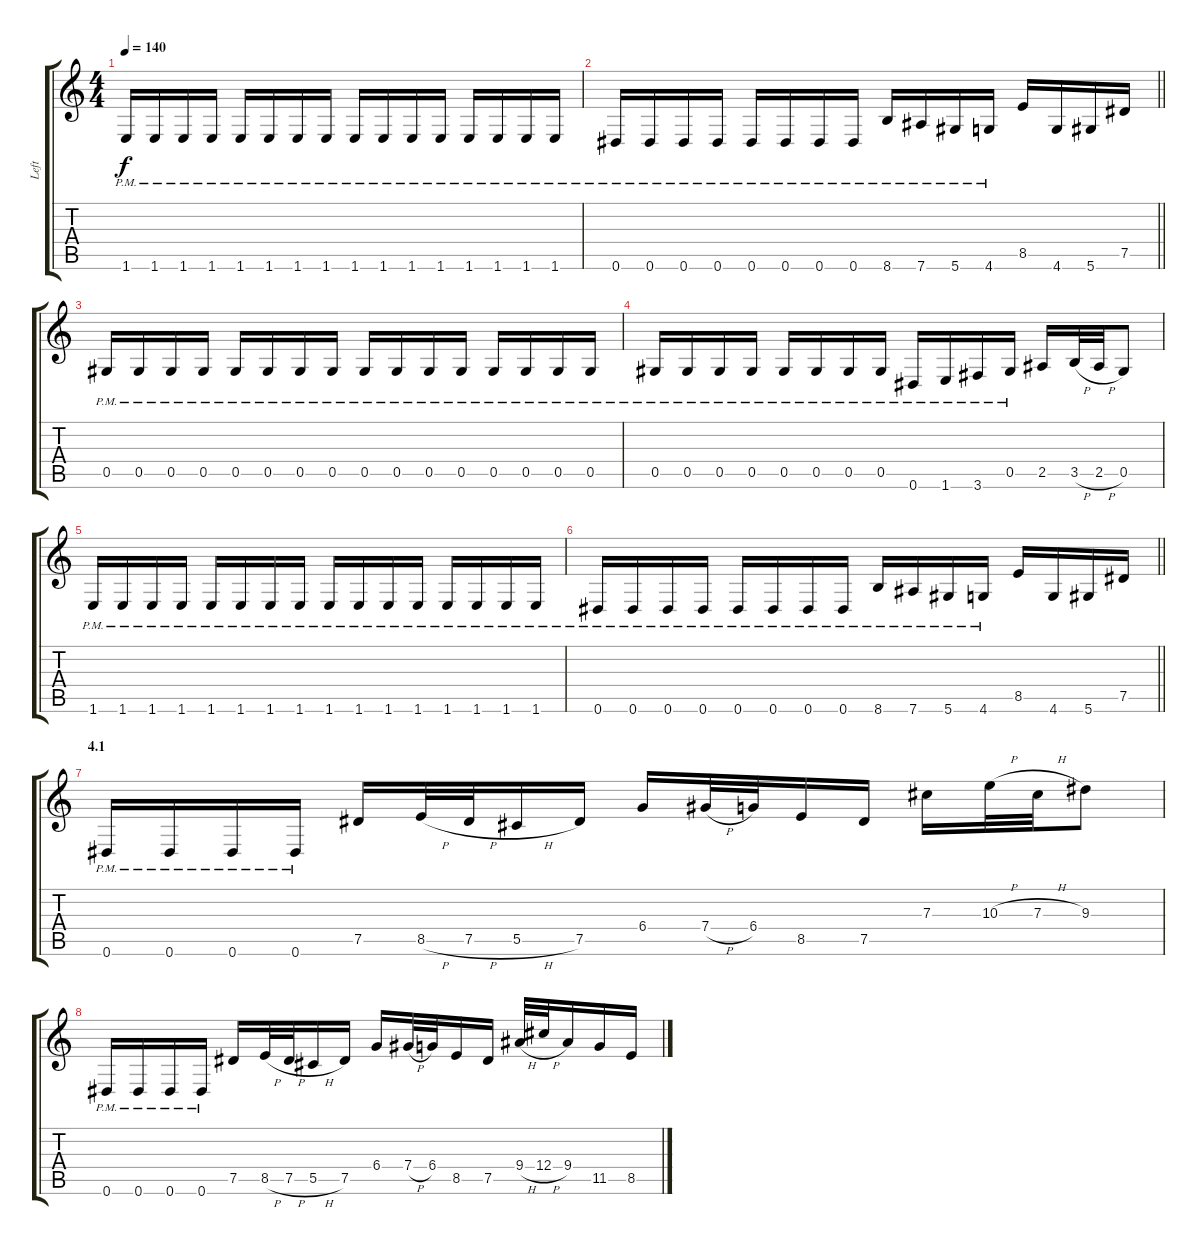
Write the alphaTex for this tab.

\track ("Left" "Left") {instrument distortionguitar}
\staff {score tabs}
\tuning (Eb4 Bb3 Gb3 Db3 Ab2 Eb2) {hide}
\ts (4 4)
\tempo 140
\clef g2
\ks c
1.6{pm}.16{dy f} 1.6{pm}.16 1.6{pm}.16 1.6{pm}.16 1.6{pm}.16 1.6{pm}.16 1.6{pm}.16 1.6{pm}.16 1.6{pm}.16 1.6{pm}.16 1.6{pm}.16 1.6{pm}.16 1.6{pm}.16 1.6{pm}.16 1.6{pm}.16 1.6{pm}.16 |
\barLineRight lightlight
0.6{pm}.16 0.6{pm}.16 0.6{pm}.16 0.6{pm}.16 0.6{pm}.16 0.6{pm}.16 0.6{pm}.16 0.6{pm}.16 8.6{pm}.16 7.6{pm}.16 5.6{pm}.16 4.6{pm}.16 8.5.16 4.6.16 5.6.16 7.5.16 |
0.5{pm}.16 0.5{pm}.16 0.5{pm}.16 0.5{pm}.16 0.5{pm}.16 0.5{pm}.16 0.5{pm}.16 0.5{pm}.16 0.5{pm}.16 0.5{pm}.16 0.5{pm}.16 0.5{pm}.16 0.5{pm}.16 0.5{pm}.16 0.5{pm}.16 0.5{pm}.16 |
0.5{pm}.16 0.5{pm}.16 0.5{pm}.16 0.5{pm}.16 0.5{pm}.16 0.5{pm}.16 0.5{pm}.16 0.5{pm}.16 0.6{pm}.16 1.6{pm}.16 3.6{pm}.16 0.5{pm}.16 2.5.16 3.5{h}.32 2.5{h}.32 0.5.8 |
1.6{pm}.16 1.6{pm}.16 1.6{pm}.16 1.6{pm}.16 1.6{pm}.16 1.6{pm}.16 1.6{pm}.16 1.6{pm}.16 1.6{pm}.16 1.6{pm}.16 1.6{pm}.16 1.6{pm}.16 1.6{pm}.16 1.6{pm}.16 1.6{pm}.16 1.6{pm}.16 |
\barLineRight lightlight
0.6{pm}.16 0.6{pm}.16 0.6{pm}.16 0.6{pm}.16 0.6{pm}.16 0.6{pm}.16 0.6{pm}.16 0.6{pm}.16 8.6{pm}.16 7.6{pm}.16 5.6{pm}.16 4.6{pm}.16 8.5.16 4.6.16 5.6.16 7.5.16 |
\section ("" "4.1")
0.6{pm}.16 0.6{pm}.16 0.6{pm}.16 0.6{pm}.16 7.5.16 8.5{h}.32 7.5{h}.32 5.5{h}.16 7.5.16 6.4.16 7.4{h}.32 6.4.32 8.5.16 7.5.16 7.3.16 10.3{h}.32 7.3{h}.32 9.3.8 |
0.6{pm}.16 0.6{pm}.16 0.6{pm}.16 0.6{pm}.16 7.5.16 8.5{h}.32 7.5{h}.32 5.5{h}.16 7.5.16 6.4.16 7.4{h}.32 6.4.32 8.5.16 7.5.16 9.4{h}.32 12.4{h}.32 9.4.16 11.5.16 8.5.16
